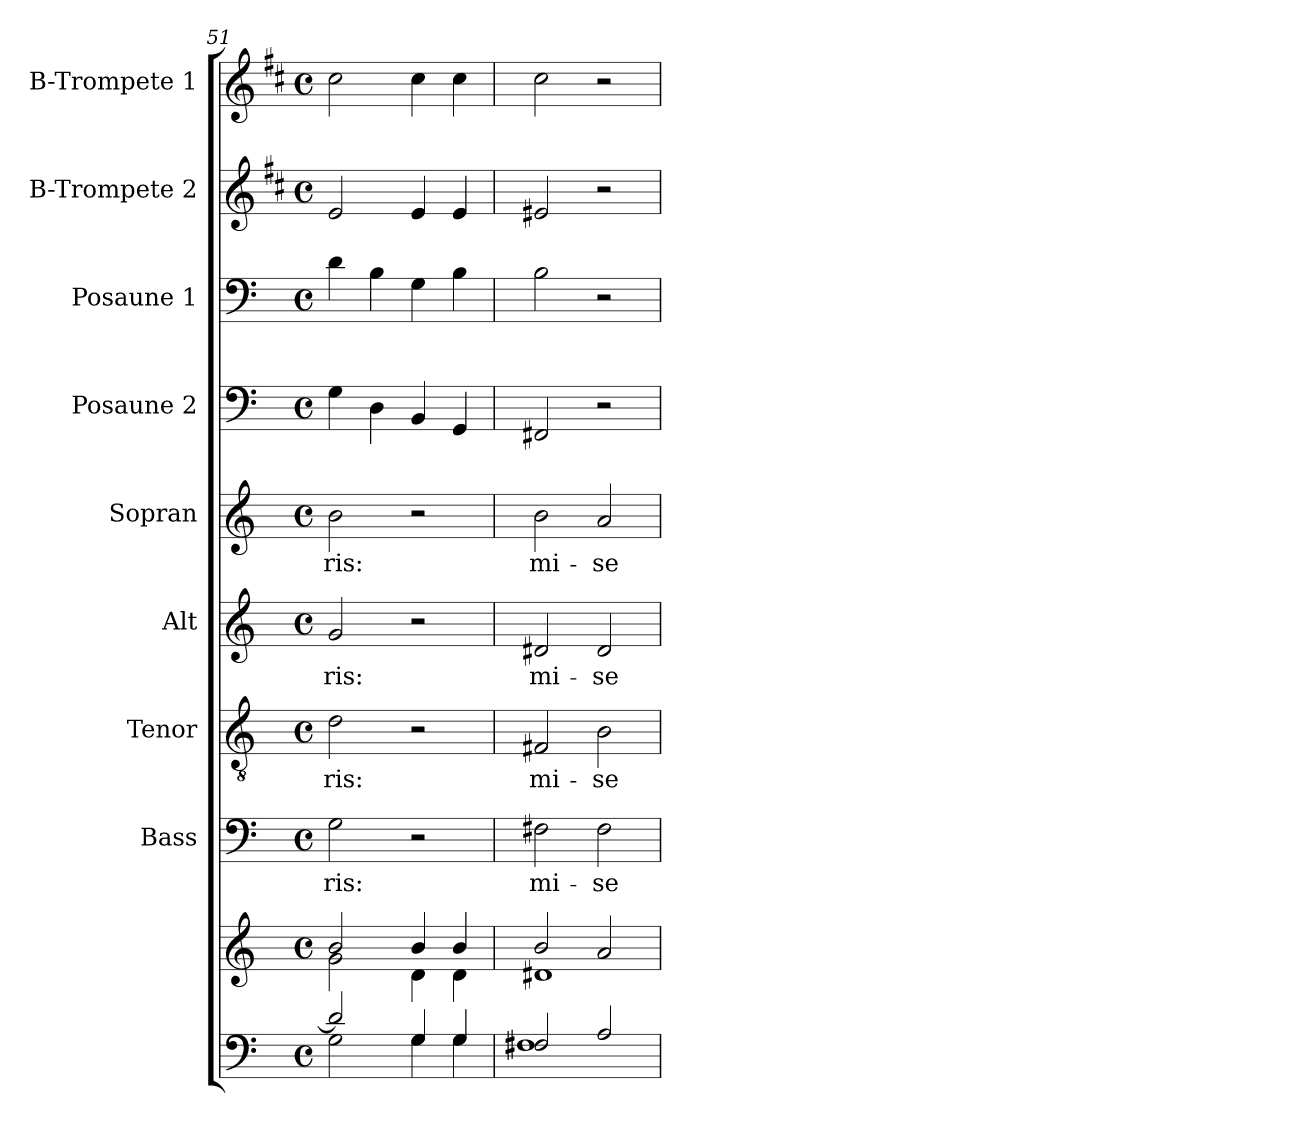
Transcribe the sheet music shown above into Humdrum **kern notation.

**kern	**kern	**kern	**text	**kern	**text	**kern	**text	**kern	**text	**kern	**kern	**kern	**kern
*part9	*part9	*part8	*part8	*part7	*part7	*part6	*part6	*part5	*part5	*part4	*part3	*part2	*part1
*staff10	*staff9	*staff8	*staff8	*staff7	*staff7	*staff6	*staff6	*staff5	*staff5	*staff4	*staff3	*staff2	*staff1
*	*	*I"Bass	*	*I"Tenor	*	*I"Alt	*	*I"Sopran	*	*I"Posaune 2	*I"Posaune 1	*I"B-Trompete 2	*I"B-Trompete 1
*	*	*I'B.	*	*I'T.	*	*I'A.	*	*I'S.	*	*I'Pos. 2	*I'Pos. 1	*I'B Trp. 2	*I'B Trp. 1
*clefF4	*clefG2	*clefF4	*	*clefGv2	*	*clefG2	*	*clefG2	*	*clefF4	*clefF4	*clefG2	*clefG2
*	*	*	*	*	*	*	*	*	*	*	*	*ITrd1c2	*ITrd1c2
*k[]	*k[]	*k[]	*	*k[]	*	*k[]	*	*k[]	*	*k[]	*k[]	*k[]	*k[]
*C:	*C:	*C:	*	*C:	*	*C:	*	*C:	*	*C:	*C:	*C:	*C:
*M4/4	*M4/4	*M4/4	*	*M4/4	*	*M4/4	*	*M4/4	*	*M4/4	*M4/4	*M4/4	*M4/4
*met(c)	*met(c)	*met(c)	*	*met(c)	*	*met(c)	*	*met(c)	*	*met(c)	*met(c)	*met(c)	*met(c)
=51	=51	=51	=51	=51	=51	=51	=51	=51	=51	=51	=51	=51	=51
*^	*^	*	*	*	*	*	*	*	*	*	*	*	*
!	!	!	!	!	!LO:LY:b	!	!LO:LY:b	!	!LO:LY:b	!	!LO:LY:b	!	!	!	!
2d/]	2G\	2b/	2g\	2G\	-ris:	2d\	-ris:	2g/	-ris:	2b\	-ris:	4G\	4d\	2d/	2b\
.	.	.	.	.	.	.	.	.	.	.	.	4D\	4B\	.	.
4G/	4G\	4b/	4d\	2r	.	2r	.	2r	.	2r	.	4BB/	4G\	4d/	4b\
4G/	4G\	4b/	4d\	.	.	.	.	.	.	.	.	4GG/	4B\	4d/	4b\
=52	=52	=52	=52	=52	=52	=52	=52	=52	=52	=52	=52	=52	=52	=52	=52
!	!	!	!	!	!LO:LY:b	!	!LO:LY:b	!	!LO:LY:b	!	!LO:LY:b	!	!	!	!
2F#X/	1F#	2b/	1d#X	2F#X\	mi-	2F#X/	mi-	2d#X/	mi-	2b\	mi-	2FF#X/	2B\	2d#X/	2b\
!	!	!	!	!	!LO:LY:b	!	!LO:LY:b	!	!LO:LY:b	!	!LO:LY:b	!	!	!	!
2A/	.	2a/	.	2F#\	-se-	2B\	-se-	2d#/	-se-	2a/	-se-	2r	2r	2r	2r
*v	*v	*	*	*	*	*	*	*	*	*	*	*	*	*	*
*	*v	*v	*	*	*	*	*	*	*	*	*	*	*	*
=	=	=	=	=	=	=	=	=	=	=	=	=	=
*-	*-	*-	*-	*-	*-	*-	*-	*-	*-	*-	*-	*-	*-
